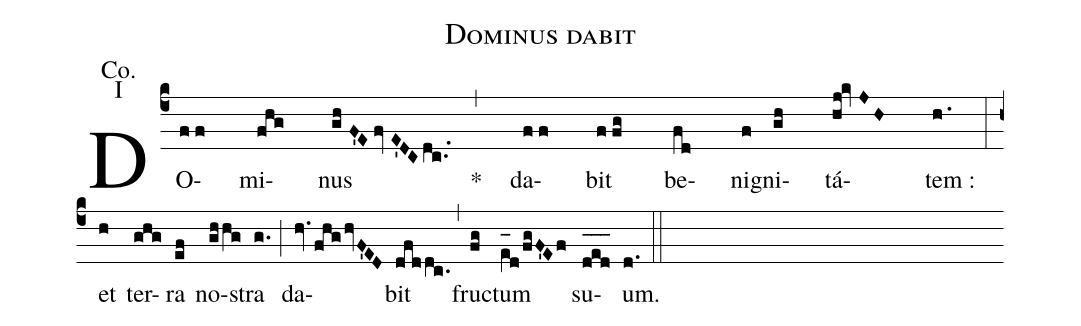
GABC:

annotation:Co.;
annotation:I;
name:Dominus dabit;
office-part:Communio;
mode:1;
%%
(c4) DO(ff)mi(fhg)nus(ghF'EfvE'DCdc..) <clear>*(,)
da(ff)bit(ffg) be(fd)ni(f)gni(gh)tá(hj!kvJH)tem :(h.) (:z)
et(h) ter(ghg)ra(ef) no(ghhg)stra(g.) (;)
da(hv.fhghvF'ED)bit(dfddc.) (,)
fru(fg)ctum(e_[oh:h][ll:1]d/fgF'Ef) su(d_[oh:h]e_[oh:h]d_[oh:h])um.(d.) (::Z)
